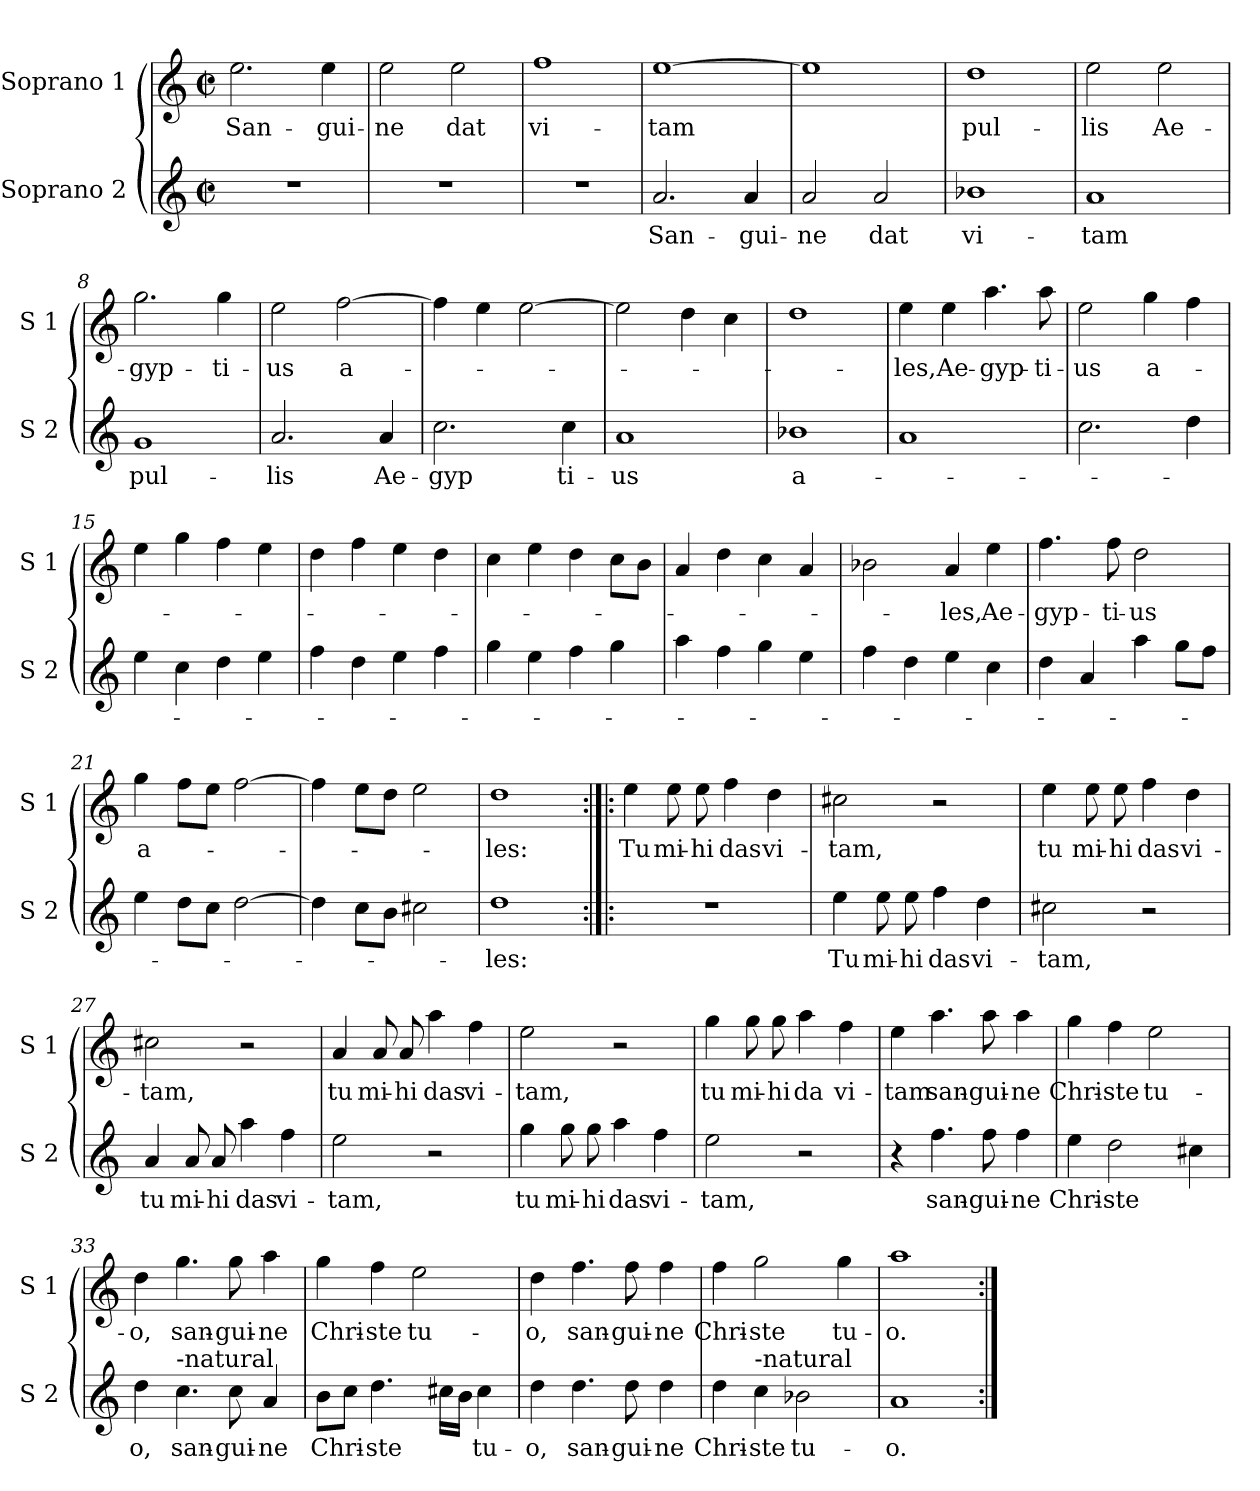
**kern	**text	**kern	**text
*part2	*part2	*part1	*part1
*staff2	*staff2	*staff1	*staff1
*I"Soprano 2	*	*I"Soprano 1	*
*I'S 2	*	*I'S 1	*
*clefG2	*	*clefG2	*
*k[]	*	*k[]	*
*C:	*	*C:	*
*M2/2	*	*M2/2	*
*met(c|)	*	*met(c|)	*
=1	=1	=1	=1
!	!	!	!LO:LY:b
1r	.	2.ee\	San-
!	!	!	!LO:LY:b
.	.	4ee\	-gui-
=2	=2	=2	=2
!	!	!	!LO:LY:b
1r	.	2ee\	-ne
!	!	!	!LO:LY:b
.	.	2ee\	dat
=3	=3	=3	=3
!	!	!	!LO:LY:b
1r	.	1ff	vi-
=4	=4	=4	=4
!	!LO:LY:b	!	!LO:LY:b
2.a/	San-	[1ee	-tam
!	!LO:LY:b	!	!
4a/	-gui-	.	.
=5	=5	=5	=5
!	!LO:LY:b	!	!
2a/	-ne	1ee]	.
!	!LO:LY:b	!	!
2a/	dat	.	.
!!LO:LB:g=z
=6	=6	=6	=6
!	!LO:LY:b	!	!LO:LY:b
1b-X	vi-	1dd	pul-
=7	=7	=7	=7
!	!LO:LY:b	!	!LO:LY:b
1a	-tam	2ee\	-lis
!	!	!	!LO:LY:b
.	.	2ee\	Ae-
=8	=8	=8	=8
!	!LO:LY:b	!	!LO:LY:b
1g	pul-	2.gg\	-gyp-
!	!	!	!LO:LY:b
.	.	4gg\	-ti-
=9	=9	=9	=9
!	!LO:LY:b	!	!LO:LY:b
2.a/	-lis	2ee\	-us
!	!	!	!LO:LY:b
.	.	[2ff\	a-
!	!LO:LY:b	!	!
4a/	Ae-	.	.
=10	=10	=10	=10
!	!LO:LY:b	!	!
2.cc\	-gyp	4ff\]	.
.	.	4ee\	.
.	.	[2ee\	.
!	!LO:LY:b	!	!
4cc\	ti-	.	.
!!LO:LB:g=z
=11	=11	=11	=11
!	!LO:LY:b	!	!
1a	-us	2ee\]	.
.	.	4dd\	.
.	.	4cc\	.
=12	=12	=12	=12
!	!LO:LY:b	!	!
1b-X	a-	1dd	.
=13	=13	=13	=13
!	!	!	!LO:LY:b
1a	.	4ee\	-les,
!	!	!	!LO:LY:b
.	.	4ee\	Ae-
!	!	!	!LO:LY:b
.	.	4.aa\	-gyp-
!	!	!	!LO:LY:b
.	.	8aa\	-ti-
=14	=14	=14	=14
!	!	!	!LO:LY:b
2.cc\	.	2ee\	-us
!	!	!	!LO:LY:b
.	.	4gg\	a-
4dd\	.	4ff\	.
=15	=15	=15	=15
4ee\	.	4ee\	.
4cc\	.	4gg\	.
4dd\	.	4ff\	.
4ee\	.	4ee\	.
!!LO:LB:g=z
=16	=16	=16	=16
4ff\	.	4dd\	.
4dd\	.	4ff\	.
4ee\	.	4ee\	.
4ff\	.	4dd\	.
=17	=17	=17	=17
4gg\	.	4cc\	.
4ee\	.	4ee\	.
4ff\	.	4dd\	.
4gg\	.	8cc\L	.
.	.	8b\J	.
=18	=18	=18	=18
4aa\	.	4a/	.
4ff\	.	4dd\	.
4gg\	.	4cc\	.
4ee\	.	4a/	.
=19	=19	=19	=19
4ff\	.	2b-X\	.
4dd\	.	.	.
!	!	!	!LO:LY:b
4ee\	.	4a/	-les,
!	!	!	!LO:LY:b
4cc\	.	4ee\	Ae-
=20	=20	=20	=20
!	!	!	!LO:LY:b
4dd\	.	4.ff\	-gyp-
4a/	.	.	.
!	!	!	!LO:LY:b
.	.	8ff\	-ti-
!	!	!	!LO:LY:b
4aa\	.	2dd\	-us
8gg\L	.	.	.
8ff\J	.	.	.
!!LO:LB:g=z
=21	=21	=21	=21
!	!	!	!LO:LY:b
4ee\	.	4gg\	a-
8dd\L	.	8ff\L	.
8cc\J	.	8ee\J	.
[2dd\	.	[2ff\	.
=22	=22	=22	=22
4dd\]	.	4ff\]	.
8cc\L	.	8ee\L	.
8b\J	.	8dd\J	.
2cc#X\	.	2ee\	.
=23	=23	=23	=23
!	!LO:LY:b	!	!LO:LY:b
1dd	-les:	1dd	-les:
=24:|!|:	=24:|!|:	=24:|!|:	=24:|!|:
!	!	!	!LO:LY:b
1r	.	4ee\	Tu
!	!	!	!LO:LY:b
.	.	8ee\	mi-
!	!	!	!LO:LY:b
.	.	8ee\	-hi
!	!	!	!LO:LY:b
.	.	4ff\	das
!	!	!	!LO:LY:b
.	.	4dd\	vi-
=25	=25	=25	=25
!	!LO:LY:b	!	!LO:LY:b
4ee\	Tu	2cc#X\	-tam,
!	!LO:LY:b	!	!
8ee\	mi-	.	.
!	!LO:LY:b	!	!
8ee\	-hi	.	.
!	!LO:LY:b	!	!
4ff\	das	2r	.
!	!LO:LY:b	!	!
4dd\	vi-	.	.
!!LO:PB:g=z
=26	=26	=26	=26
!	!LO:LY:b	!	!LO:LY:b
2cc#X\	-tam,	4ee\	tu
!	!	!	!LO:LY:b
.	.	8ee\	mi-
!	!	!	!LO:LY:b
.	.	8ee\	-hi
!	!	!	!LO:LY:b
2r	.	4ff\	das
!	!	!	!LO:LY:b
.	.	4dd\	vi-
=27	=27	=27	=27
!	!LO:LY:b	!	!LO:LY:b
4a/	tu	2cc#X\	-tam,
!	!LO:LY:b	!	!
8a/	mi-	.	.
!	!LO:LY:b	!	!
8a/	-hi	.	.
!	!LO:LY:b	!	!
4aa\	das	2r	.
!	!LO:LY:b	!	!
4ff\	vi-	.	.
=28	=28	=28	=28
!	!LO:LY:b	!	!LO:LY:b
2ee\	-tam,	4a/	tu
!	!	!	!LO:LY:b
.	.	8a/	mi-
!	!	!	!LO:LY:b
.	.	8a/	-hi
!	!	!	!LO:LY:b
2r	.	4aa\	das
!	!	!	!LO:LY:b
.	.	4ff\	vi-
=29	=29	=29	=29
!	!LO:LY:b	!	!LO:LY:b
4gg\	tu	2ee\	-tam,
!	!LO:LY:b	!	!
8gg\	mi-	.	.
!	!LO:LY:b	!	!
8gg\	-hi	.	.
!	!LO:LY:b	!	!
4aa\	das	2r	.
!	!LO:LY:b	!	!
4ff\	vi-	.	.
!!LO:LB:g=z
=30	=30	=30	=30
!	!LO:LY:b	!	!LO:LY:b
2ee\	-tam,	4gg\	tu
!	!	!	!LO:LY:b
.	.	8gg\	mi-
!	!	!	!LO:LY:b
.	.	8gg\	-hi
!	!	!	!LO:LY:b
2r	.	4aa\	da
!	!	!	!LO:LY:b
.	.	4ff\	vi-
=31	=31	=31	=31
!	!	!	!LO:LY:b
4r	.	4ee\	-tam
!	!LO:LY:b	!	!LO:LY:b
4.ff\	san-	4.aa\	san-
!	!LO:LY:b	!	!LO:LY:b
8ff\	-gui-	8aa\	-gui-
!	!LO:LY:b	!	!LO:LY:b
4ff\	-ne	4aa\	-ne
=32	=32	=32	=32
!	!LO:LY:b	!	!LO:LY:b
4ee\	Chri-	4gg\	Chri-
!	!LO:LY:b	!	!LO:LY:b
2dd\	-ste	4ff\	-ste
!	!	!	!LO:LY:b
.	.	2ee\	tu-
4cc#X\	.	.	.
=33	=33	=33	=33
!	!LO:LY:b	!	!LO:LY:b
4dd\	o,	4dd\	-o,
!LO:TX:a:t=-natural	!	!	!
!	!LO:LY:b	!	!LO:LY:b
4.cc\	san-	4.gg\	san-
!	!LO:LY:b	!	!LO:LY:b
8cc\	-gui-	8gg\	-gui-
!	!LO:LY:b	!	!LO:LY:b
4a/	-ne	4aa\	-ne
!!LO:LB:g=z
=34	=34	=34	=34
!	!LO:LY:b	!	!LO:LY:b
8b\L	Chri-	4gg\	Chri-
8cc\J	.	.	.
!	!LO:LY:b	!	!LO:LY:b
4.dd\	-ste	4ff\	-ste
!	!	!	!LO:LY:b
.	.	2ee\	tu-
16cc#X\LL	.	.	.
16b\JJ	.	.	.
!	!LO:LY:b	!	!
4cc#\	tu-	.	.
=35	=35	=35	=35
!	!LO:LY:b	!	!LO:LY:b
4dd\	-o,	4dd\	-o,
!	!LO:LY:b	!	!LO:LY:b
4.dd\	san-	4.ff\	san-
!	!LO:LY:b	!	!LO:LY:b
8dd\	-gui-	8ff\	-gui-
!	!LO:LY:b	!	!LO:LY:b
4dd\	-ne	4ff\	-ne
=36	=36	=36	=36
!	!LO:LY:b	!	!LO:LY:b
4dd\	Chri-	4ff\	Chri-
!LO:TX:a:t=-natural	!	!	!
!	!LO:LY:b	!	!LO:LY:b
4cc\	-ste	2gg\	-ste
!	!LO:LY:b	!	!
2b-X\	tu-	.	.
!	!	!	!LO:LY:b
.	.	4gg\	tu-
=37	=37	=37	=37
!	!LO:LY:b	!	!LO:LY:b
1a	-o.	1aa	-o.
=:|!	=:|!	=:|!	=:|!
*-	*-	*-	*-
